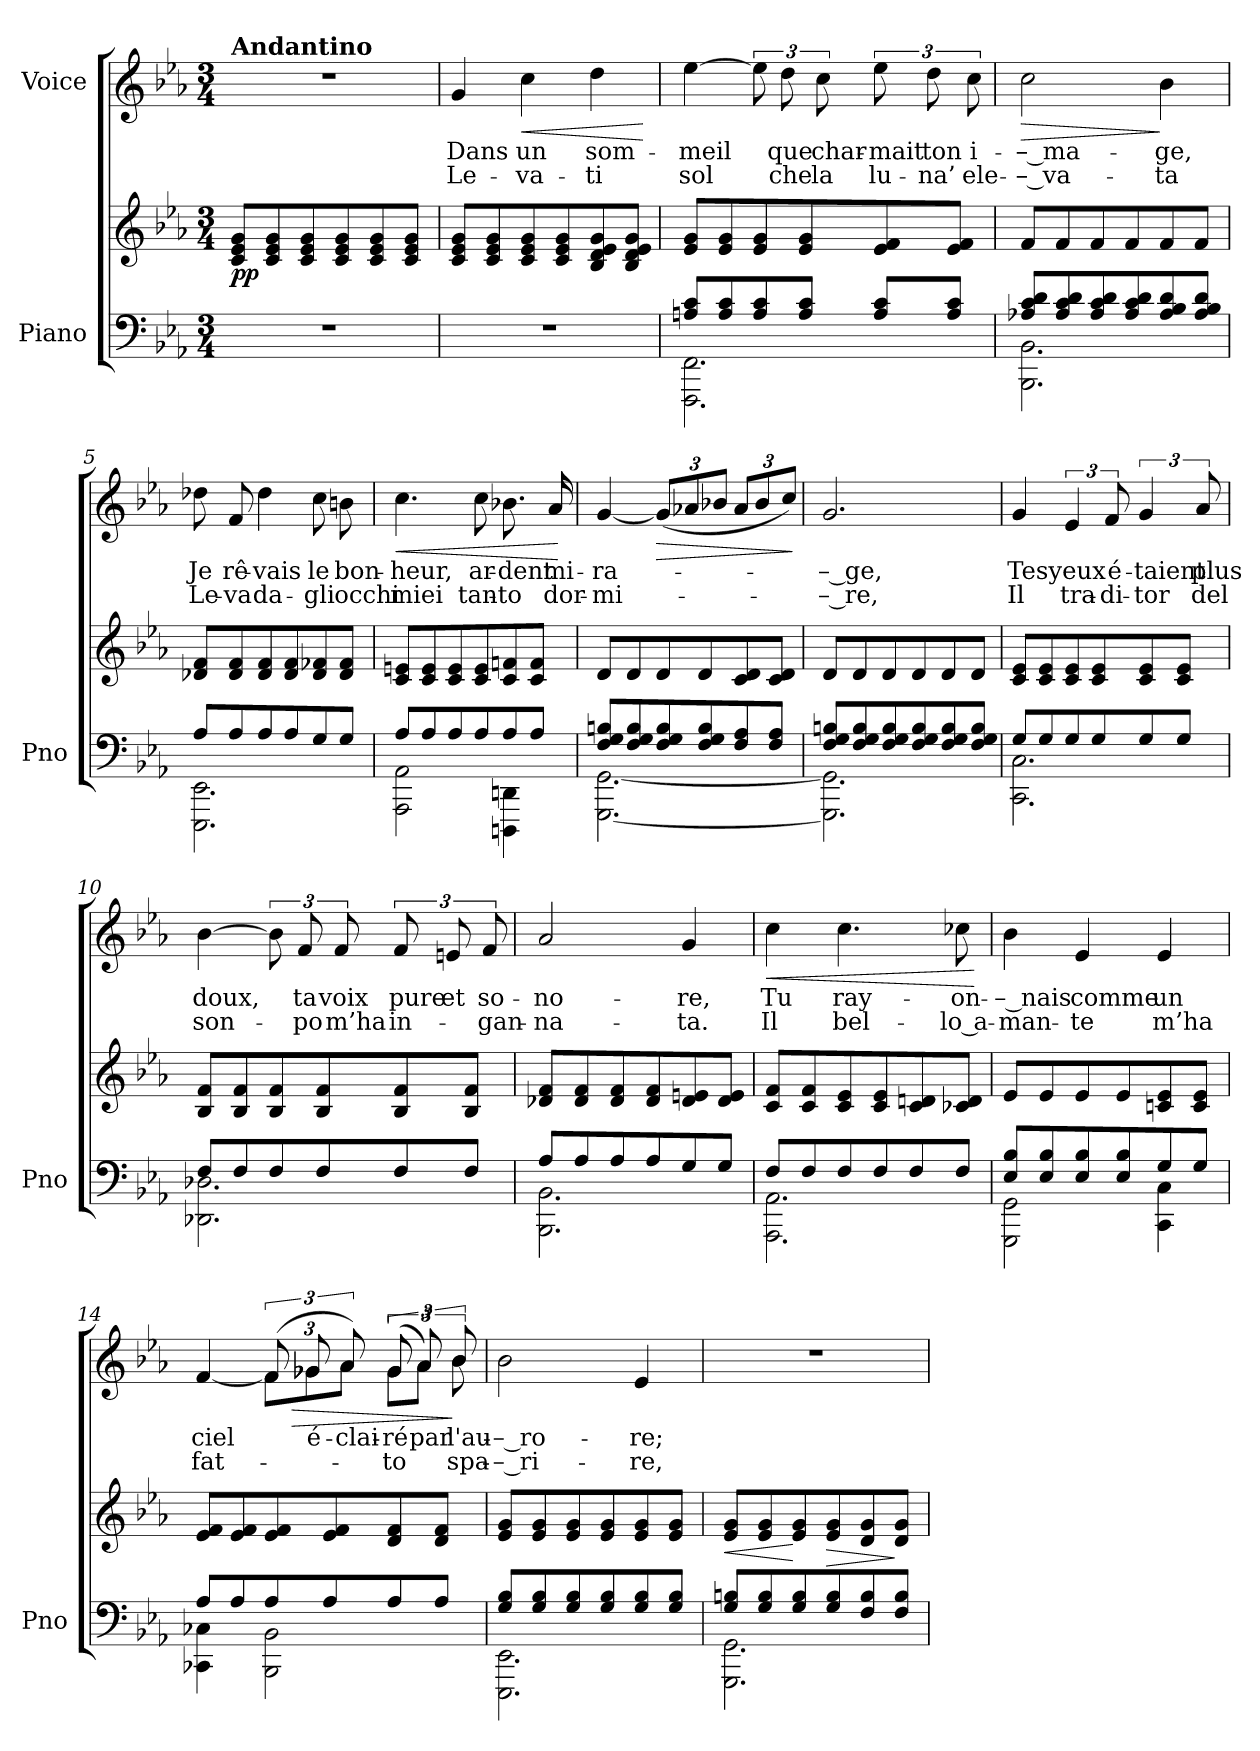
**kern	**kern	**dynam	**kern	**text	**text	**dynam
*part2	*part2	*part2	*part1	*part1	*part1	*part1
*staff3	*staff2	*staff2/3	*staff1	*staff1	*staff1	*staff1
*I"Piano	*	*	*I"Voice	*	*	*
*I'Pno	*	*	*	*	*	*
*clefF4	*clefG2	*	*clefG2	*	*	*
*k[b-e-a-]	*k[b-e-a-]	*	*k[b-e-a-]	*	*	*
*M3/4	*M3/4	*	*M3/4	*	*	*
=1	=1	=1	=1	=1	=1	=1
!	!	!	!LO:TX:a:B:t=Andantino	!	!	!
!	!	!LO:DY:b	!	!	!	!
2.r	8c/ 8e-/ 8g/L	pp	2.r	.	.	.
.	8c/ 8e-/ 8g/	.	.	.	.	.
.	8c/ 8e-/ 8g/	.	.	.	.	.
.	8c/ 8e-/ 8g/	.	.	.	.	.
.	8c/ 8e-/ 8g/	.	.	.	.	.
.	8c/ 8e-/ 8g/J	.	.	.	.	.
=2	=2	=2	=2	=2	=2	=2
!	!	!	!	!LO:LY:b	!LO:LY:b	!LO:DY:a
2.r	8c/ 8e-/ 8g/L	.	4g/	Dans	Le-	other-dynamics
.	8c/ 8e-/ 8g/	.	.	.	.	.
!	!	!	!	!LO:LY:b	!LO:LY:b	!LO:HP:b
.	8c/ 8e-/ 8g/	.	4cc\	un	-va-	<
.	8c/ 8e-/ 8g/	.	.	.	.	.
!	!	!	!	!LO:LY:b	!LO:LY:b	!
.	8B-/ 8d/ 8e-/ 8g/	.	4dd\	som-	-ti	.
.	8B-/ 8d/ 8e-/ 8g/J	.	.	.	.	.
.	.	.	.	.	.	[
=3	=3	=3	=3	=3	=3	=3
*^	*	*	*	*	*	*
!	!	!	!	!	!LO:LY:b	!LO:LY:b	!
8An/ 8c/L	2.FFF\ 2.FF\	8e-/ 8g/L	.	[4ee-\	-meil	sol	.
8A/ 8c/	.	8e-/ 8g/	.	.	.	.	.
8A/ 8c/	.	8e-/ 8g/	.	12ee-\]	.	.	.
!	!	!	!	!	!LO:LY:b	!LO:LY:b	!
.	.	.	.	12dd\	que	che	.
8A/ 8c/J	.	8e-/ 8g/	.	.	.	.	.
!	!	!	!	!	!LO:LY:b	!LO:LY:b	!
.	.	.	.	12cc\	char-	la	.
!	!	!	!	!	!LO:LY:b	!LO:LY:b	!
8A/ 8c/L	.	8e-/ 8f/	.	12ee-\	-mait	lu-	.
!	!	!	!	!	!LO:LY:b	!LO:LY:b	!
.	.	.	.	12dd\	ton	-na’	.
8A/ 8c/J	.	8e-/ 8f/J	.	.	.	.	.
!	!	!	!	!	!LO:LY:b	!LO:LY:b	!
.	.	.	.	12cc\	i-	-ele-	.
!!LO:LB:g=z
=4	=4	=4	=4	=4	=4	=4	=4
!	!	!	!	!	!LO:LY:b	!LO:LY:b	!LO:HP:b
8A-X/ 8c/ 8d/L	2.BBB-\ 2.BB-\	8f/L	.	2cc\	-– ma-	-– va-	>
8A-/ 8c/ 8d/	.	8f/	.	.	.	.	.
8A-/ 8c/ 8d/	.	8f/	.	.	.	.	.
8A-/ 8c/ 8d/	.	8f/	.	.	.	.	.
!	!	!	!	!	!LO:LY:b	!LO:LY:b	!
8A-/ 8B-/ 8d/	.	8f/	.	4b-\	-ge,	-ta	]
8A-/ 8B-/ 8d/J	.	8f/J	.	.	.	.	.
=5	=5	=5	=5	=5	=5	=5	=5
!	!	!	!	!	!LO:LY:b	!LO:LY:b	!
8A-/L	2.EEE-\ 2.EE-\	8d-X/ 8f/L	.	8dd-X\	Je	Le-	.
!	!	!	!	!	!LO:LY:b	!LO:LY:b	!
8A-/	.	8d-/ 8f/	.	8f/	rê-	-va	.
!	!	!	!	!	!LO:LY:b	!LO:LY:b	!
8A-/	.	8d-/ 8f/	.	4dd-\	-vais	da-	.
8A-/	.	8d-/ 8f/	.	.	.	.	.
!	!	!	!	!	!LO:LY:b	!LO:LY:b	!
8G/	.	8d-/ 8f-X/	.	8cc\	le	-gli	.
!	!	!	!	!	!LO:LY:b	!LO:LY:b	!
8G/J	.	8d-/ 8f-/J	.	8bn\	bon-	occhi	.
=6	=6	=6	=6	=6	=6	=6	=6
!	!	!	!	!	!LO:LY:b	!LO:LY:b	!LO:HP:b
8A-/L	2AAA-\ 2AA-\	8c/ 8en/L	.	4.cc\	-heur,	miei	<
8A-/	.	8c/ 8e/	.	.	.	.	.
8A-/	.	8c/ 8e/	.	.	.	.	.
!	!	!	!	!	!LO:LY:b	!LO:LY:b	!
8A-/	.	8c/ 8e/	.	8cc\	ar-	tan-	.
!	!	!	!	!	!LO:LY:b	!LO:LY:b	!
8A-/	4DDDn\ 4DDn\	8c/ 8fnj/	.	8.b-X\	-dent	-to	.
8A-/J	.	8c/ 8f/J	.	.	.	.	.
!	!	!	!	!	!LO:LY:b	!LO:LY:b	!
.	.	.	.	16a-/	mi-	dor-	.
*v	*v	*	*	*	*	*	*
.	.	.	.	.	.	[
=7	=7	=7	=7	=7	=7	=7
*^	*	*	*	*	*	*
!	!	!	!	!	!LO:LY:b	!LO:LY:b	!
8F/ 8G/ 8Bn/L	[2.GGG\ [<2.GG\	8d/L	.	[<4g/	-ra-	-mi-	.
8F/ 8G/ 8B/	.	8d/	.	.	.	.	.
*	*	*	*	*Xbrackettup	*	*	*
!	!	!	!	!	!	!	!LO:HP:b
8F/ 8G/ 8B/	.	8d/	.	(12g/L]	.	.	>
.	.	.	.	12a-X/	.	.	.
8F/ 8G/ 8B/	.	8d/	.	.	.	.	.
.	.	.	.	12b-X/J	.	.	.
8F/ 8A-/	.	8c/ 8d/	.	12a-/L	.	.	.
.	.	.	.	12b-/	.	.	.
8F/ 8A-/J	.	8c/ 8d/J	.	.	.	.	.
.	.	.	.	12cc/J)	.	.	.
*v	*v	*	*	*	*	*	*
.	.	.	.	.	.	]
!!LO:LB:g=z
=8	=8	=8	=8	=8	=8	=8
*^	*	*	*	*	*	*
!	!	!	!	!	!LO:LY:b	!LO:LY:b	!
8F/ 8G/ 8Bn/L	2.GGG\] 2.GG\]	8d/L	.	2.g/	-– ge,	-– re,	.
8F/ 8G/ 8B/	.	8d/	.	.	.	.	.
8F/ 8G/ 8B/	.	8d/	.	.	.	.	.
8F/ 8G/ 8B/	.	8d/	.	.	.	.	.
8F/ 8G/ 8B/	.	8d/	.	.	.	.	.
8F/ 8G/ 8B/J	.	8d/J	.	.	.	.	.
=9	=9	=9	=9	=9	=9	=9	=9
!	!	!	!	!	!LO:LY:b	!LO:LY:b	!
8G/L	2.CC\ 2.C\	8c/ 8e-/L	.	4g/	Tes	Il	.
8G/	.	8c/ 8e-/	.	.	.	.	.
*	*	*	*	*brackettup	*	*	*
!	!	!	!	!	!LO:LY:b	!LO:LY:b	!
8G/	.	8c/ 8e-/	.	6e-/	yeux	tra-	.
8G/	.	8c/ 8e-/	.	.	.	.	.
!	!	!	!	!	!LO:LY:b	!LO:LY:b	!
.	.	.	.	12f/	é-	-di-	.
!	!	!	!	!	!LO:LY:b	!LO:LY:b	!
8G/	.	8c/ 8e-/	.	6g/	-taient	-tor	.
8G/J	.	8c/ 8e-/J	.	.	.	.	.
!	!	!	!	!	!LO:LY:b	!LO:LY:b	!
.	.	.	.	12a-/	plus	del	.
=10	=10	=10	=10	=10	=10	=10	=10
!	!	!	!	!	!LO:LY:b	!LO:LY:b	!
8F/L	2.DD-X\ 2.D-X\	8B-/ 8f/L	.	[4b-\	-doux,	son-	.
8F/	.	8B-/ 8f/	.	.	.	.	.
8F/	.	8B-/ 8f/	.	12b-\]	.	.	.
!	!	!	!	!	!LO:LY:b	!LO:LY:b	!
.	.	.	.	12f/	ta	-po	.
8F/	.	8B-/ 8f/	.	.	.	.	.
!	!	!	!	!	!LO:LY:b	!LO:LY:b	!
.	.	.	.	12f/	voix	m’ha	.
!	!	!	!	!	!LO:LY:b	!LO:LY:b	!
8F/	.	8B-/ 8f/	.	12f/	pure	in-	.
!	!	!	!	!	!LO:LY:b	!	!
.	.	.	.	12en/	et	.	.
8F/J	.	8B-/ 8f/J	.	.	.	.	.
!	!	!	!	!	!LO:LY:b	!LO:LY:b	!
.	.	.	.	12f/	so-	-gan-	.
=11	=11	=11	=11	=11	=11	=11	=11
!	!	!	!	!	!LO:LY:b	!LO:LY:b	!
8A-/L	2.BBB-\ 2.BB-\	8d-X/ 8f/L	.	2a-/	-no-	-na-	.
8A-/	.	8d-/ 8f/	.	.	.	.	.
8A-/	.	8d-/ 8f/	.	.	.	.	.
8A-/	.	8d-/ 8f/	.	.	.	.	.
!	!	!	!	!	!LO:LY:b	!LO:LY:b	!
8G/	.	8d-/ 8en/	.	4g/	-re,	-ta.	.
8G/J	.	8d-/ 8e/J	.	.	.	.	.
!!LO:PB:g=z
=12	=12	=12	=12	=12	=12	=12	=12
!	!	!	!	!	!LO:LY:b	!LO:LY:b	!LO:HP:b
8F/L	2.AAA-\ 2.AA-\	8c/ 8f/L	.	4cc\	Tu	Il	<
8F/	.	8c/ 8f/	.	.	.	.	.
!	!	!	!	!	!LO:LY:b	!LO:LY:b	!
8F/	.	8c/ 8e-j/	.	4.cc\	ray-	bel-	.
8F/	.	8c/ 8e-/	.	.	.	.	.
8F/	.	8c/ 8dn/	.	.	.	.	.
!	!	!	!	!	!LO:LY:b	!LO:LY:b	!
8F/J	.	8c-X/ 8d/J	.	8cc-X\	-on-	-lo a-	.
*v	*v	*	*	*	*	*	*
.	.	.	.	.	.	[
=13	=13	=13	=13	=13	=13	=13
*^	*	*	*	*	*	*
!	!	!	!	!	!LO:LY:b	!LO:LY:b	!
8E-/ 8B-/L	2GGG\ 2GG\	8e-/L	.	4b-\	-– nais	-man-	.
8E-/ 8B-/	.	8e-/	.	.	.	.	.
!	!	!	!	!	!LO:LY:b	!LO:LY:b	!
8E-/ 8B-/	.	8e-/	.	4e-/	comme	-te	.
8E-/ 8B-/	.	8e-/	.	.	.	.	.
!	!	!	!	!	!LO:LY:b	!LO:LY:b	!
8G/	4CC\ 4C\	8cnj/ 8e-/	.	4e-/	un	m’ha	.
8G/J	.	8c/ 8e-/J	.	.	.	.	.
=14	=14	=14	=14	=14	=14	=14	=14
!	!	!	!	!	!LO:LY:b	!LO:LY:b	!
*	*	*	*	*^	*	*	*
8A-/L	4CC-X\ 4C-X\	8e-/ 8f/L	.	[4f/	4ryy	-ciel	fat-	.
8A-/	.	8e-/ 8f/	.	.	.	.	.	.
8A-/	2BBB-\ 2BB-\	8e-/ 8f/	.	(<12f/]	12f\L	.	.	.
!	!	!	!	!	!	!LO:LY:b	!	!LO:HP:b
.	.	.	.	12g-X/	12g-\	é-	.	>
8A-/	.	8e-/ 8f/	.	.	.	.	.	.
!	!	!	!	!	!	!LO:LY:b	!	!
.	.	.	.	12a-/)	12a-\J	-clai-	.	.
!	!	!	!	!	!	!LO:LY:b	!LO:LY:b	!
8A-/	.	8d/ 8f/	.	(<12g-/	12g-\L	-ré	-to	.
!	!	!	!	!	!	!LO:LY:b	!	!
.	.	.	.	12a-/)	12a-\J	par	.	.
8A-/J	.	8d/ 8f/J	.	.	.	.	.	.
!	!	!	!	!	!	!LO:LY:b	!LO:LY:b	!
.	.	.	.	12b-/	12b-\	l'au-	spa-	]
!!LO:LB:g=z
=15	=15	=15	=15	=15	=15	=15	=15	=15
!	!	!	!	!	!	!LO:LY:b	!LO:LY:b	!
*	*	*	*	*v	*v	*	*	*
8G/ 8B-/L	2.EEE-\ 2.EE-\	8e-/ 8g/L	.	2b-\	-– ro-	-– ri-	.
8G/ 8B-/	.	8e-/ 8g/	.	.	.	.	.
8G/ 8B-/	.	8e-/ 8g/	.	.	.	.	.
8G/ 8B-/	.	8e-/ 8g/	.	.	.	.	.
!	!	!	!	!	!LO:LY:b	!LO:LY:b	!
8G/ 8B-/	.	8e-/ 8g/	.	4e-/	-re;	-re,	.
8G/ 8B-/J	.	8e-/ 8g/J	.	.	.	.	.
=16	=16	=16	=16	=16	=16	=16	=16
!	!	!	!LO:HP:b	!	!	!	!
8G/ 8Bn/L	2.GGG\ 2.GG\	8e-/ 8g/L	<	2.r	.	.	.
8G/ 8B/	.	8e-/ 8g/	.	.	.	.	.
8G/ 8B/	.	8e-/ 8g/	[	.	.	.	.
!	!	!	!LO:HP:b	!	!	!	!
8G/ 8B/	.	8e-/ 8g/	>	.	.	.	.
8F/ 8B/	.	8d/ 8g/	.	.	.	.	.
8F/ 8B/J	.	8d/ 8g/J	]	.	.	.	.
*v	*v	*	*	*	*	*	*
=	=	=	=	=	=	=
*-	*-	*-	*-	*-	*-	*-
